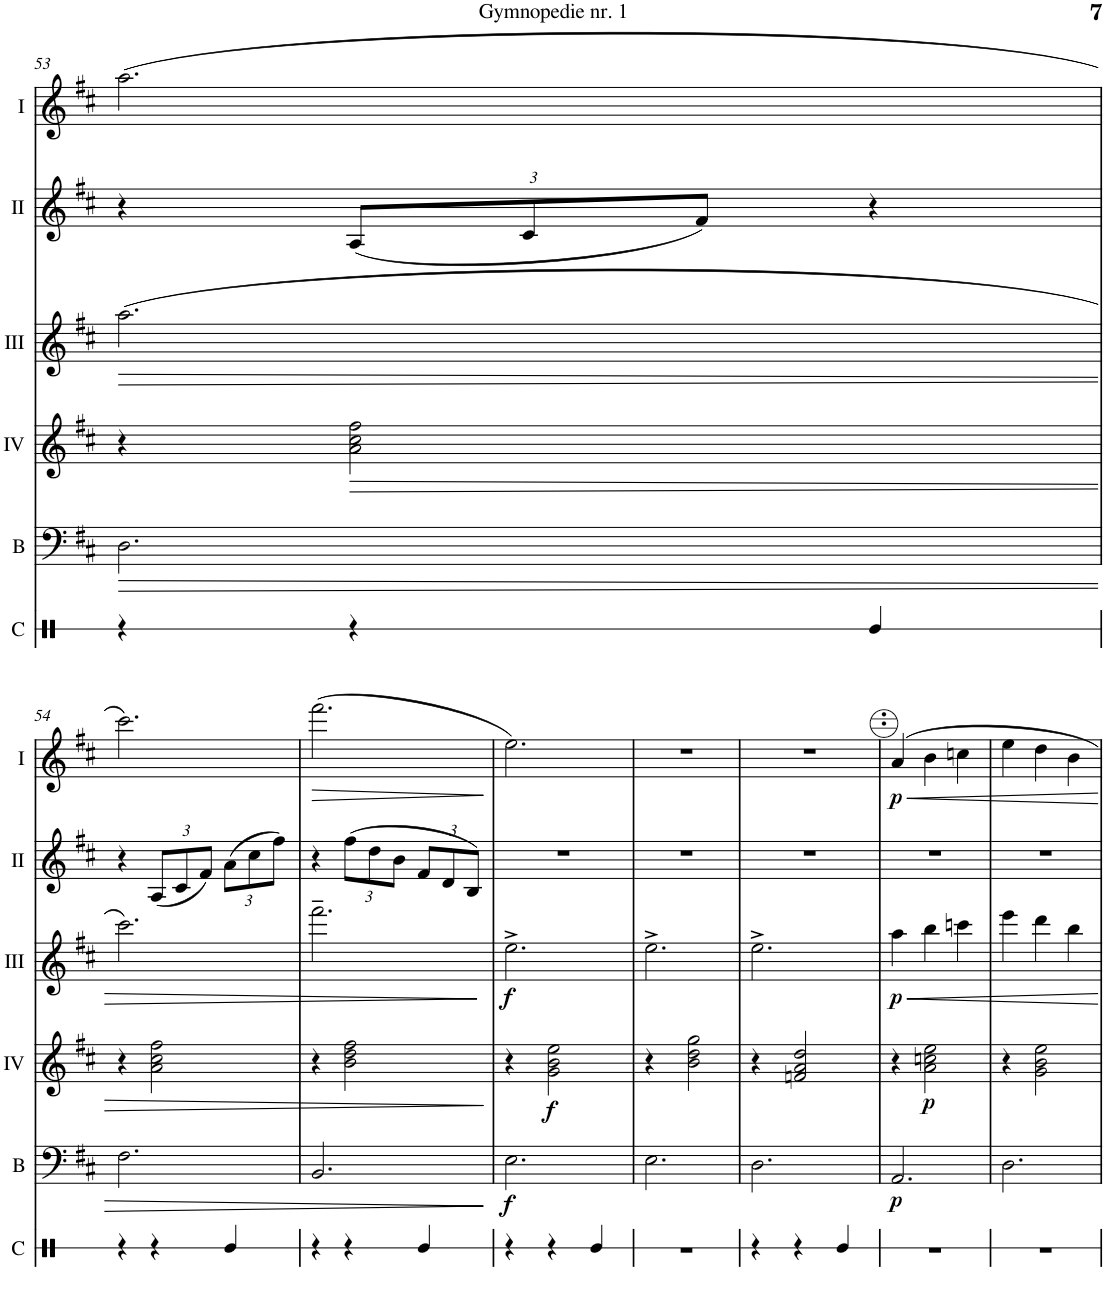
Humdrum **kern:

**kern	**kern	**dynam	**kern	**dynam	**kern	**dynam	**kern	**kern	**dynam
*part6	*part5	*part5	*part4	*part4	*part3	*part3	*part2	*part1	*part1
*staff6	*staff5	*staff5	*staff4	*staff4	*staff3	*staff3	*staff2	*staff1	*staff1
*I"Cymbal	*I"Bass	*	*I"Acc. 4	*	*I"Acc. 3	*	*I"Acc. 2	*I"Acc. 1	*
*I'C	*I'B	*	*	*	*	*	*	*	*
!!LO:PB:g=z
*clefX	*clefF4	*	*clefG2	*	*clefG2	*	*clefG2	*clefG2	*
*	*Trd7c12	*	*Trd7c12	*	*Trd7c12	*	*	*	*
*k[]	*k[f#c#]	*	*k[f#c#]	*	*k[f#c#]	*	*k[f#c#]	*k[f#c#]	*
*M3/4	*M3/4	*	*M3/4	*	*M3/4	*	*M3/4	*M3/4	*
=53	=53	=53	=53	=53	=53	=53	=53	=53	=53
!	!	!LO:HP:b	!	!	!	!LO:HP:b	!	!	!
4r	2.D\	>	4r	.	(2.aa\	>	4r	(2.aa\	.
!	!	!	!	!LO:HP:b	!	!	!	!	!
*	*	*	*	*	*	*	*Xbrackettup	*	*
4r	.	.	2a\ 2cc#\ 2ff#\	>	.	.	(12A/L	.	.
.	.	.	.	.	.	.	12c#/	.	.
.	.	.	.	.	.	.	12f#/J)	.	.
4Re/	.	.	.	.	.	.	4r	.	.
!!LO:LB:g=z
=54	=54	=54	=54	=54	=54	=54	=54	=54	=54
4r	2.F#\	.	4r	.	2.ccc#\)	.	4r	2.ccc#\)	.
4r	.	.	2a\ 2cc#\ 2ff#\	.	.	.	(12A/L	.	.
.	.	.	.	.	.	.	12c#/	.	.
.	.	.	.	.	.	.	12f#/J)	.	.
4Re/	.	.	.	.	.	.	(12a\L	.	.
.	.	.	.	.	.	.	12cc#\	.	.
.	.	.	.	.	.	.	12ff#\J)	.	.
=55	=55	=55	=55	=55	=55	=55	=55	=55	=55
!	!	!	!	!	!	!	!	!	!LO:HP:b
4r	2.BB/	.	4r	.	2.fff#~\	.	4r	(2.fff#\	>
4r	.	.	2b\ 2dd\ 2ff#\	.	.	.	(12ff#\L	.	.
.	.	.	.	.	.	.	12dd\	.	.
.	.	.	.	.	.	.	12b\J	.	.
4Re/	.	.	.	.	.	.	12f#/L	.	.
.	.	.	.	.	.	.	12d/	.	.
.	.	.	.	.	.	.	12B/J)	.	.
.	.	]	.	]	.	]	.	.	]
=56	=56	=56	=56	=56	=56	=56	=56	=56	=56
!	!	!LO:DY:b	!	!	!	!LO:DY:b	!	!	!
4r	2.E\	f	4r	.	2.ee^\	f	2.r	2.ee\)	.
!	!	!	!	!LO:DY:b	!	!	!	!	!
4r	.	.	2g\ 2b\ 2ee\	f	.	.	.	.	.
4Re/	.	.	.	.	.	.	.	.	.
=57	=57	=57	=57	=57	=57	=57	=57	=57	=57
2.r	2.E\	.	4r	.	2.ee^\	.	2.r	2.r	.
.	.	.	2b\ 2dd\ 2gg\	.	.	.	.	.	.
=58	=58	=58	=58	=58	=58	=58	=58	=58	=58
4r	2.D\	.	4r	.	2.ee^\	.	2.r	2.r	.
4r	.	.	2fn/ 2a/ 2dd/	.	.	.	.	.	.
4Re/	.	.	.	.	.	.	.	.	.
=59	=59	=59	=59	=59	=59	=59	=59	=59	=59
!	!	!LO:DY:b	!	!	!	!LO:DY:b	!	!	!LO:DY:b
2.r	2.AA/	p	4r	.	4aa\	p	2.r	4a/	p
!	!	!	!	!LO:DY:b	!	!	!	!	!
.	.	.	2a\ 2ccn\ 2ee\	p	4bb\	.	.	4b\	.
.	.	.	.	.	4cccn\	.	.	4ccn\	.
=60	=60	=60	=60	=60	=60	=60	=60	=60	=60
2.r	2.D\	.	4r	.	4eee\	.	2.r	4ee\	.
.	.	.	2g\ 2b\ 2ee\	.	4ddd\	.	.	4dd\	.
.	.	.	.	.	4bb\	.	.	4b\	.
=	=	=	=	=	=	=	=	=	=
*-	*-	*-	*-	*-	*-	*-	*-	*-	*-
